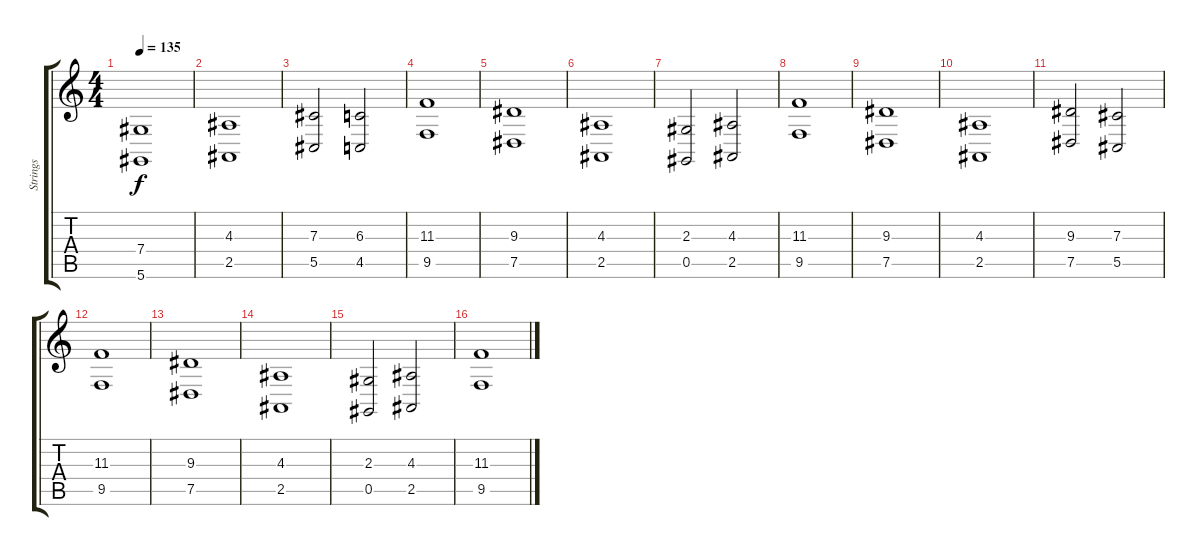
\track ("Strings" "Strings") {instrument stringensemble1}
\staff {score tabs}
\tuning (Eb4 Bb3 Gb3 Db3 Ab2 Eb2) {hide}
\ts (4 4)
\tempo 135
\clef g2
\ks c
(7.4 5.6).1{dy f} |
(4.3 2.5).1 |
(7.3 5.5).2 (6.3 4.5).2 |
(11.3 9.5).1 |
(9.3 7.5).1 |
(4.3 2.5).1 |
(2.3 0.5).2 (4.3 2.5).2 |
(11.3 9.5).1 |
(9.3 7.5).1 |
(4.3 2.5).1 |
(9.3 7.5).2 (7.3 5.5).2 |
(11.3 9.5).1 |
(9.3 7.5).1 |
(4.3 2.5).1 |
(2.3 0.5).2 (4.3 2.5).2 |
(11.3 9.5).1
